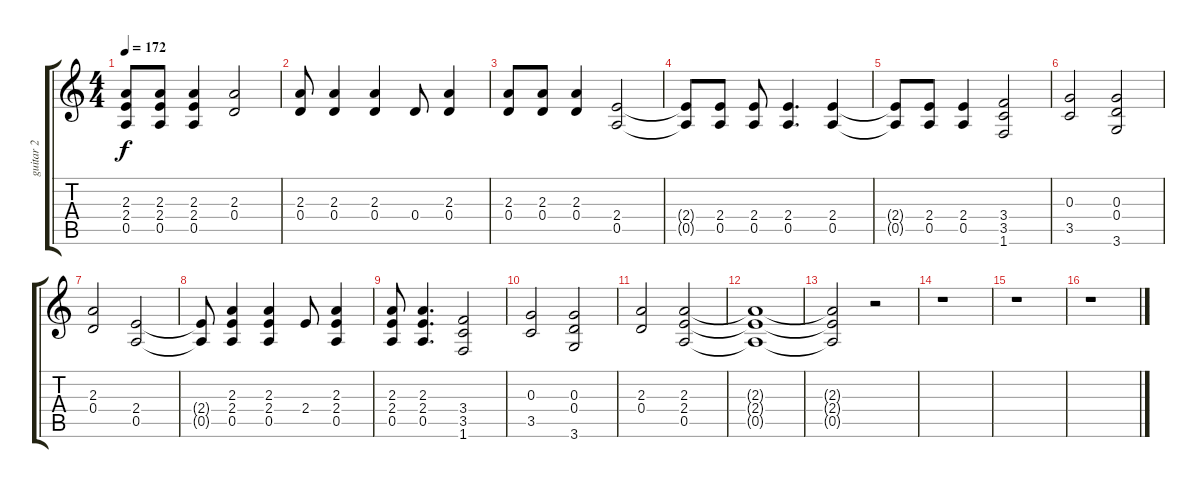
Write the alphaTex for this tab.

\track ("guitar 2" "guitar 2") {instrument distortionguitar}
\staff {score tabs}
\tuning (E4 B3 G3 D3 A2 E2) {hide}
\ts (4 4)
\tempo 172
\clef g2
\ks c
(2.3{t} 2.4{t} 0.5{t}).8{dy f} (2.3 2.4 0.5).8 (2.3 2.4 0.5).4 (2.3 0.4).2 |
(2.3 0.4).8 (2.3 0.4).4 (2.3 0.4).4 0.4.8 (2.3 0.4).4 |
(2.3 0.4).8 (2.3 0.4).8 (2.3 0.4).4 (2.4 0.5).2 |
(2.4{t} 0.5{t}).8 (2.4 0.5).8 (2.4 0.5).8 (2.4 0.5).4{d} (2.4 0.5).4 |
(2.4{t} 0.5{t}).8 (2.4 0.5).8 (2.4 0.5).4 (3.4 3.5 1.6).2 |
(0.3 3.5).2 (0.3 0.4 3.6).2 |
(2.3 0.4).2 (2.4 0.5).2 |
(2.4{t} 0.5{t}).8 (2.3 2.4 0.5).4 (2.3 2.4 0.5).4 2.4.8 (2.3 2.4 0.5).4 |
(2.3 2.4 0.5).8 (2.3 2.4 0.5).4{d} (3.4 3.5 1.6).2 |
(0.3 3.5).2 (0.3 0.4 3.6).2 |
(2.3 0.4).2 (2.3 2.4 0.5).2 |
(2.3{t} 2.4{t} 0.5{t}).1 |
(2.3{t} 2.4{t} 0.5{t}).2 r.2 |
r.1 |
r.1 |
r.1
